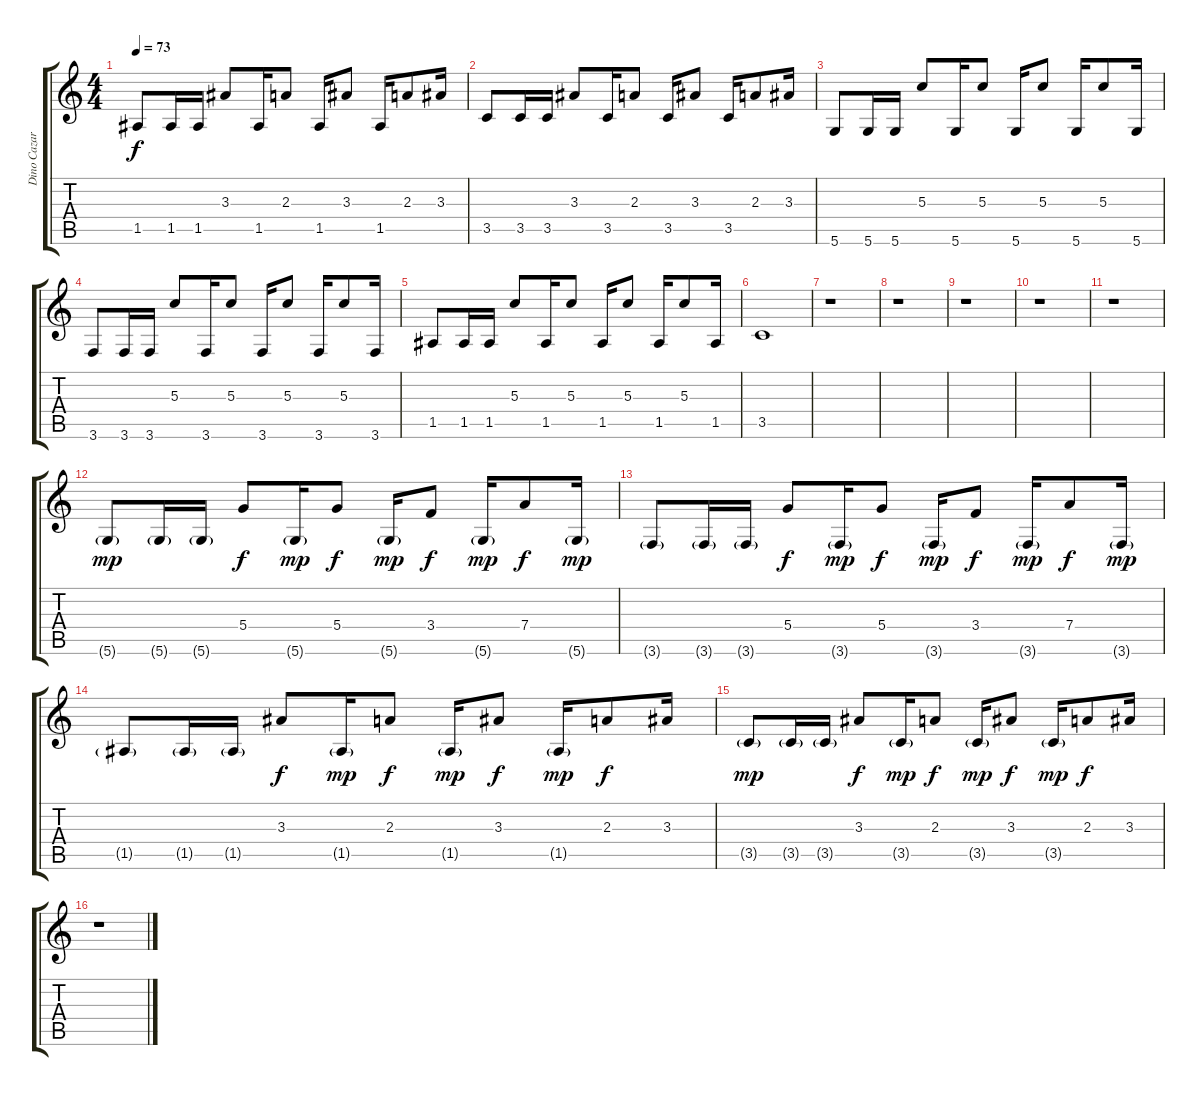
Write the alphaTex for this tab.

\track ("Dino Cazares" "Dino Cazar") {instrument electricguitarclean}
\staff {score tabs}
\tuning (E4 B3 G3 D3 A2 D2) {hide}
\ts (4 4)
\tempo 73
\clef g2
\ks c
1.5.8{dy f} 1.5.16 1.5.16 3.3.8 1.5.16 2.3.8 1.5.16 3.3.8 1.5.16 2.3.8 3.3.16 |
3.5.8 3.5.16 3.5.16 3.3.8 3.5.16 2.3.8 3.5.16 3.3.8 3.5.16 2.3.8 3.3.16 |
5.6.8 5.6.16 5.6.16 5.3.8 5.6.16 5.3.8 5.6.16 5.3.8 5.6.16 5.3.8 5.6.16 |
3.6.8 3.6.16 3.6.16 5.3.8 3.6.16 5.3.8 3.6.16 5.3.8 3.6.16 5.3.8 3.6.16 |
1.5.8 1.5.16 1.5.16 5.3.8 1.5.16 5.3.8 1.5.16 5.3.8 1.5.16 5.3.8 1.5.16 |
3.5.1 |
r.1 |
r.1 |
r.1 |
r.1 |
r.1 |
5.6{g}.8{dy mp volume 16 instrument overdrivenguitar} 5.6{g}.16 5.6{g}.16 5.4.8{dy f} 5.6{g}.16{dy mp} 5.4.8{dy f} 5.6{g}.16{dy mp} 3.4.8{dy f} 5.6{g}.16{dy mp} 7.4.8{dy f} 5.6{g}.16{dy mp} |
3.6{g}.8 3.6{g}.16 3.6{g}.16 5.4.8{dy f} 3.6{g}.16{dy mp} 5.4.8{dy f} 3.6{g}.16{dy mp} 3.4.8{dy f} 3.6{g}.16{dy mp} 7.4.8{dy f} 3.6{g}.16{dy mp} |
1.5{g}.8 1.5{g}.16 1.5{g}.16 3.3.8{dy f} 1.5{g}.16{dy mp} 2.3.8{dy f} 1.5{g}.16{dy mp} 3.3.8{dy f} 1.5{g}.16{dy mp} 2.3.8{dy f} 3.3.16 |
3.5{g}.8{dy mp} 3.5{g}.16 3.5{g}.16 3.3.8{dy f} 3.5{g}.16{dy mp} 2.3.8{dy f} 3.5{g}.16{dy mp} 3.3.8{dy f} 3.5{g}.16{dy mp} 2.3.8{dy f} 3.3.16 |
r.1
